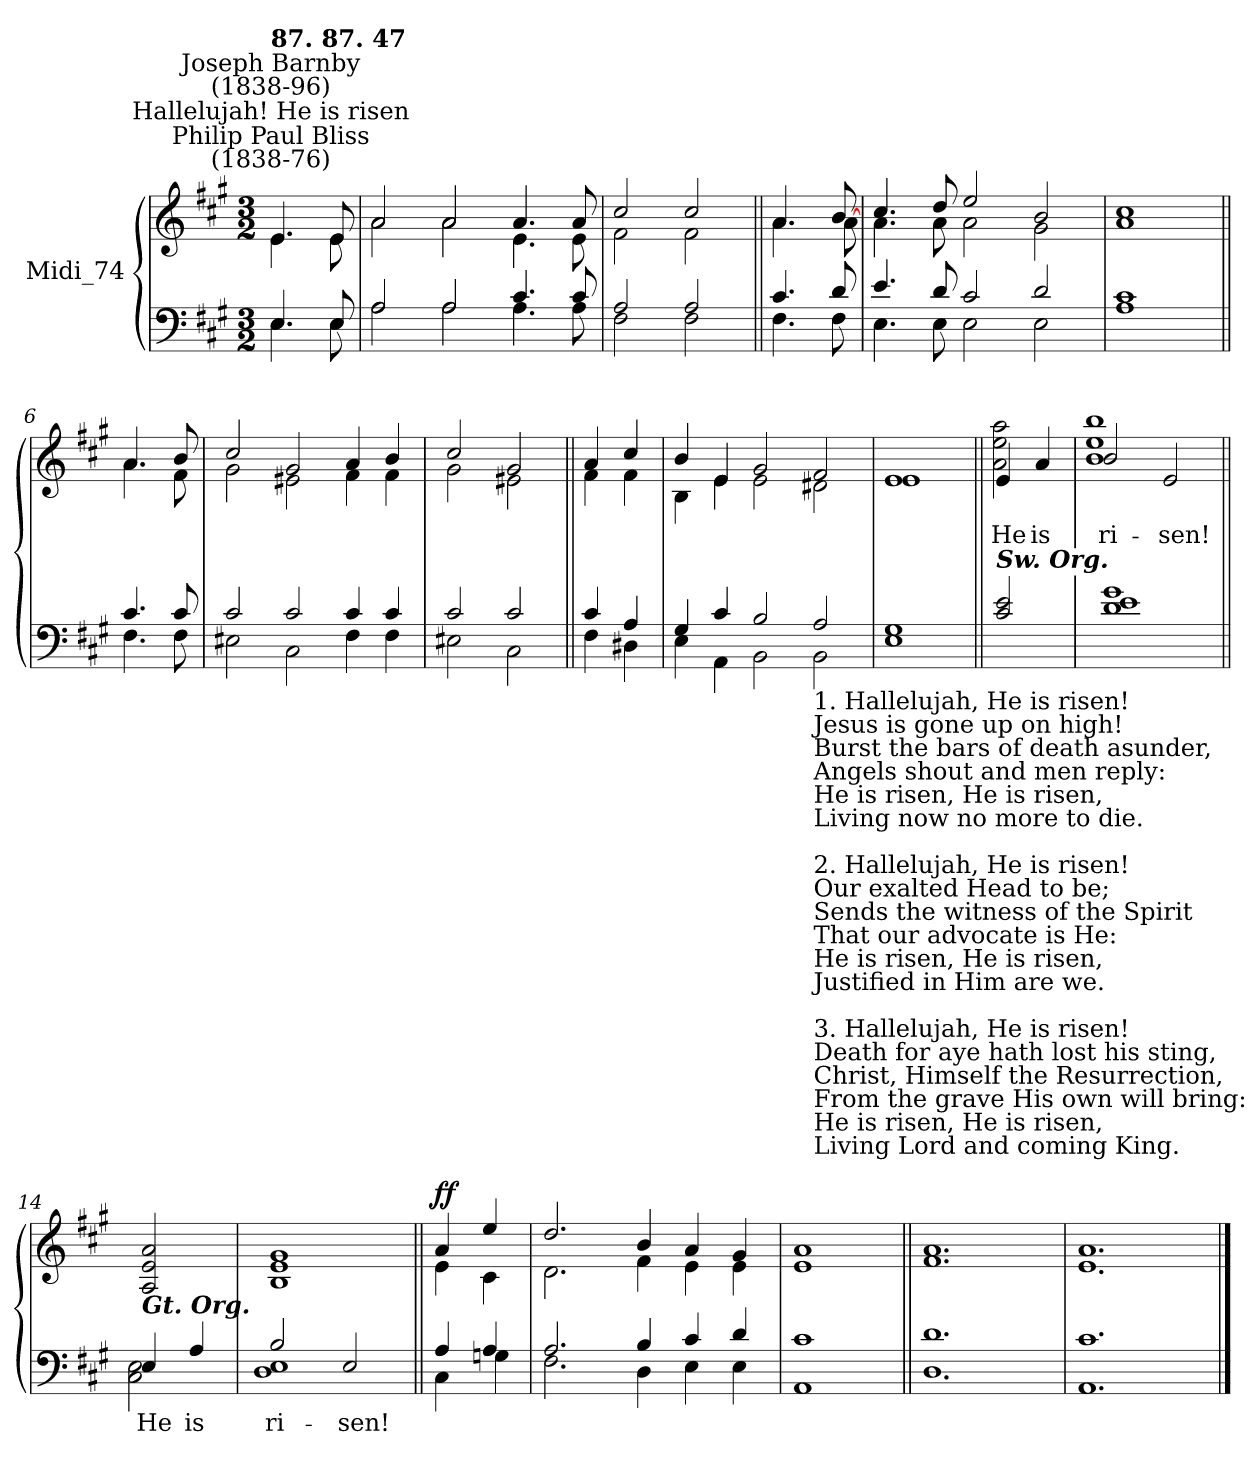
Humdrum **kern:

**kern	**text	**kern	**text	**dynam
*part2	*part2	*part1	*part1	*part1
*staff2	*staff2	*staff1	*staff1	*staff1
*I"Midi_74	*	*I"Midi_74	*	*
*clefF4	*	*clefG2	*	*
*k[f#c#g#]	*	*k[f#c#g#]	*	*
*A:	*	*A:	*	*
*M3/2	*	*M3/2	*	*
=	=	=	=	=
*^	*	*^	*	*
!	!	!	!LO:TX:a:cj:t=Philip Paul Bliss\n(1838-76)	!	!	!
!	!	!	!LO:TX:a:cj:t=Hallelujah! He is risen	!	!	!
!	!	!	!LO:TX:a:cj:t=Joseph Barnby\n(1838-96)	!	!	!
!	!	!	!LO:TX:a:B:t=87. 87. 47	!	!	!
4.E/	4.E\	.	4.e/	4.e\	.	.
8E/	8E\	.	8e/	8e\	.	.
=1	=1	=1	=1	=1	=1	=1
2A/	2A\	.	2a/	2a\	.	.
2A/	2A\	.	2a/	2a\	.	.
4.c#/	4.A\	.	4.a/	4.e\	.	.
8c#/	8A\	.	8a/	8e\	.	.
=2	=2	=2	=2	=2	=2	=2
2A/	2F#\	.	2cc#/	2f#\	.	.
2A/	2F#\	.	2cc#/	2f#\	.	.
=3||	=3||	=3||	=3||	=3||	=3||	=3||
4.c#/	4.F#\	.	4.a/	4.a\	.	.
8d/	8F#\	.	[8b/	8a\	.	.
=4	=4	=4	=4	=4	=4	=4
4.e/	4.E\	.	4.cc#/	4.a\	.	.
8d/	8E\	.	8dd/	8a\	.	.
2c#/	2E\	.	2ee/	2a\	.	.
2d/	2E\	.	2b/	2g#\	.	.
=5	=5	=5	=5	=5	=5	=5
1c#/	1A\	.	1cc#/	1a\	.	.
=6||	=6||	=6||	=6||	=6||	=6||	=6||
4.c#/	4.F#\	.	4.a/	4.a\	.	.
8c#/	8F#\	.	8b/	8f#\	.	.
=7	=7	=7	=7	=7	=7	=7
2c#/	2E#X\	.	2cc#/	2g#\	.	.
2c#/	2C#\	.	2g#/	2e#X\	.	.
4c#/	4F#\	.	4a/	4f#\	.	.
4c#/	4F#\	.	4b/	4f#\	.	.
=8	=8	=8	=8	=8	=8	=8
2c#/	2E#X\	.	2cc#/	2g#\	.	.
2c#/	2C#\	.	2g#/	2e#X\	.	.
!!LO:LB:g=z	!!
=9||	=9||	=9||	=9||	=9||	=9||	=9||
4c#/	4F#\	.	4a/	4f#\	.	.
4A/	4D#X\	.	4cc#/	4f#\	.	.
=10	=10	=10	=10	=10	=10	=10
4G#/	4E\	.	4b/	4B\	.	.
4c#/	4AA\	.	4e/	4e\	.	.
2B/	2BB\	.	2g#/	2e\	.	.
!LO:TX:b:t=1. Hallelujah, He is risen!\nJesus is gone up on high!\nBurst the bars of death asunder,\nAngels shout and men reply&colon;\nHe is risen, He is risen,\nLiving now no more to die.\n\n2. Hallelujah, He is risen!\nOur exalted Head to be;\nSends the witness of the Spirit\nThat our advocate is He&colon;\nHe is risen, He is risen,\nJustified in Him are we.\n\n3. Hallelujah, He is risen!\nDeath for aye hath lost his sting,\nChrist, Himself the Resurrection,\nFrom the grave His own will bring&colon;\nHe is risen, He is risen,\nLiving Lord and coming King.	!	!	!	!	!	!
2A/	2BB\	.	2f#/	2d#X\	.	.
=11	=11	=11	=11	=11	=11	=11
1G#/	1E\	.	1e/	1e\	.	.
=12||	=12||	=12||	=12||	=12||	=12||	=12||
!LO:TX:a:Bi:t=Sw. Org.	!	!	!	!	!	!
!	!	!	!	!	!LO:LY:b	!
2c#/ 2e/	2ryy	.	4e/	2a\ 2ee\ 2aa\	He	.
!	!	!	!	!	!LO:LY:b	!
.	.	.	4a/	.	is	.
=13	=13	=13	=13	=13	=13	=13
!	!	!	!	!	!LO:LY:b	!
1d/ 1e/ 1g#/	2ryy	.	2b/	1b\ 1ee\ 1bb\	ri-	.
!	!	!	!	!	!LO:LY:b	!
.	2ryy	.	2e/	.	-sen!	.
=14||	=14||	=14||	=14||	=14||	=14||	=14||
!LO:TX:a:Bi:t=Gt. Org.	!	!	!	!	!	!
!	!	!LO:LY:b	!	!	!	!
4E/	2C#\ 2E\	He	2A/ 2e/ 2a/	2ryy	.	.
!	!	!LO:LY:b	!	!	!	!
4A/	.	is	.	.	.	.
=15	=15	=15	=15	=15	=15	=15
!	!	!LO:LY:b	!	!	!	!
2B/	1D\ 1E\	ri-	1B/ 1e/ 1g#/	2ryy	.	.
!	!	!LO:LY:b	!	!	!	!
2E/	.	-sen!	.	2ryy	.	.
=16||	=16||	=16||	=16||	=16||	=16||	=16||
!	!	!	!	!	!	!LO:DY:b
4A/	4C#\	.	4a/	4e\	.	ff
4A/	4Gn\	.	4ee/	4c#\	.	.
=17	=17	=17	=17	=17	=17	=17
2.A/	2.F#\	.	2.dd/	2.d\	.	.
4B/	4D\	.	4b/	4f#\	.	.
4c#/	4E\	.	4a/	4e\	.	.
4d/	4E\	.	4g#/	4e\	.	.
=18	=18	=18	=18	=18	=18	=18
1c#/	1AA\	.	1a/	1e\	.	.
=19||	=19||	=19||	=19||	=19||	=19||	=19||
1.d/	1.D\	.	1.a/	1.f#\	.	.
=20	=20	=20	=20	=20	=20	=20
1.c#/	1.AA\	.	1.a/	1.e\	.	.
*v	*v	*	*	*	*	*
*	*	*v	*v	*	*
==	==	==	==	==
*-	*-	*-	*-	*-
